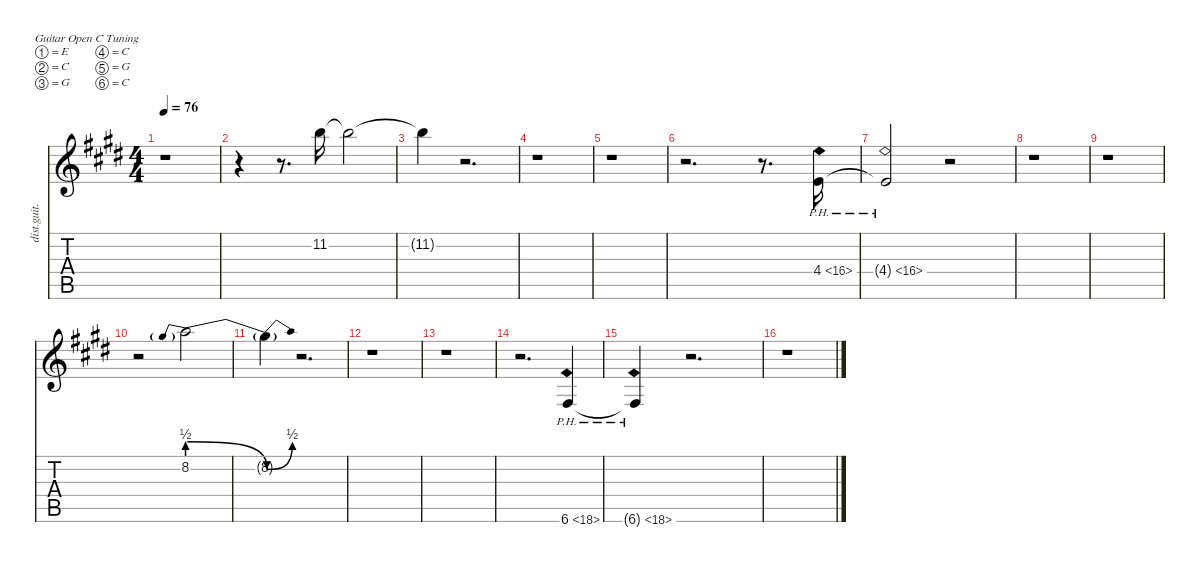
\defaultSystemsLayout 4
\hideDynamics
\bracketExtendMode nobrackets
\otherSystemsTrackNameOrientation horizontal
\track ("Guitar 2" "dist.guit.") {defaultSystemsLayout 8 instrument distortionguitar}
\staff {score tabs}
\tuning (E4 C4 G3 C3 G2 C2)
\ts (4 4)
\tempo 76
\clef g2
\ks e
r.1{dy f beam Down} |
r.4{beam Down} r.8{d beam Down} 11.2{acc forcenatural}.16{beam Down} 11.2{t acc forcenatural}.2{beam Down} |
11.2{t acc forcenatural}.4{beam Down} r.2{d beam Down} |
r.1{beam Down} |
r.1{beam Down} |
r.2{d beam Down} r.8{d beam Down} 4.4{ph 12 acc forcenatural}.16{beam Up} |
4.4{ph 12 t acc forcenatural}.2{beam Up} r.2{beam Up} |
r.1{beam Down} |
r.1{beam Down} |
r.2{beam Down} 8.2{be (prebendrelease 0 2 60 0)}.2{beam Down} |
8.2{be (bend 0 0 60 2) t acc #}.4{beam Down} r.2{d beam Down} |
r.1{beam Down} |
r.1{beam Down} |
r.2{d beam Down} 6.6{ph 12 acc #}.4{beam Up} |
6.6{ph 12 t acc #}.4{beam Up} r.2{d beam Up} |
r.1{beam Down}
